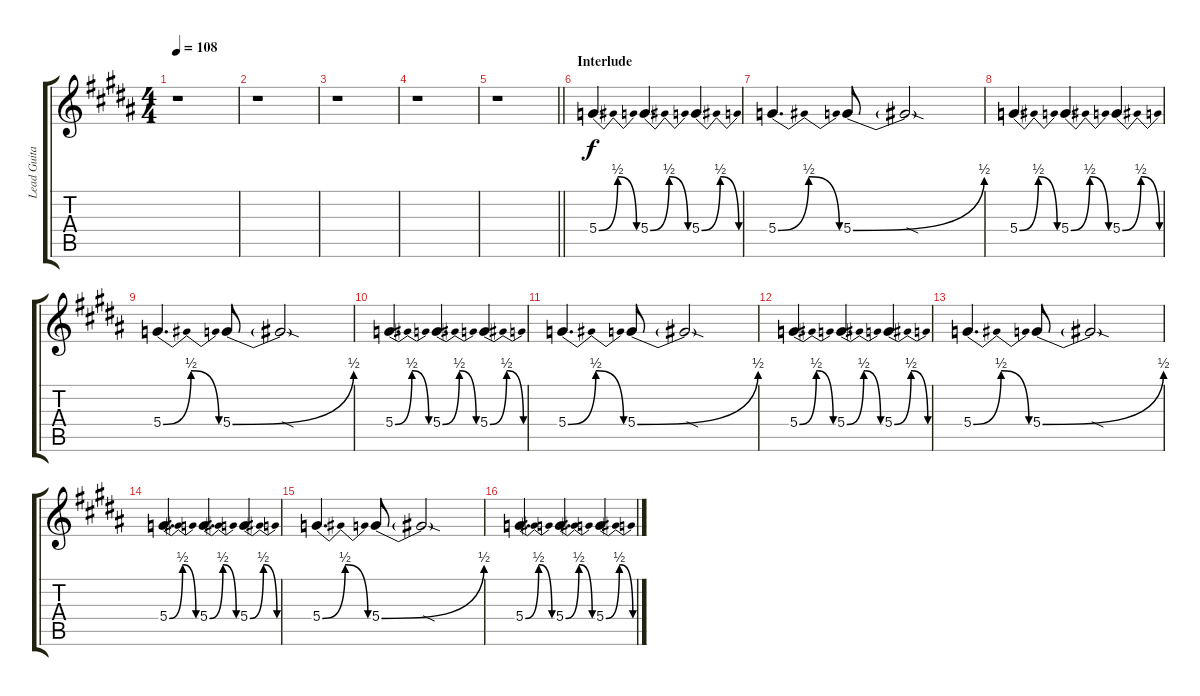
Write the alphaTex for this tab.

\track ("Lead Guitar" "Lead Guita") {instrument distortionguitar}
\staff {score tabs}
\tuning (E4 B3 G3 D3 A2 E2) {hide}
\ts (4 4)
\tempo 108
\clef g2
\ks g#minor
r.1{dy f} |
r.1 |
r.1 |
r.1 |
\barLineRight lightlight
r.1 |
\section ("" "Interlude")
5.4{be (bendrelease 0 0 15 2 25 2 60 0)}.4{d volume 4} 5.4{be (bendrelease 0 0 15 2 26 2 60 0)}.4{d} 5.4{be (bendrelease 0 0 20 2 20 2 60 0)}.4 |
5.4{be (bendrelease 0 0 15 2 25 2 60 0)}.4{d} 5.4{be (bend 0 0 60 2)}.8 5.4{sod t}.2 |
5.4{be (bendrelease 0 0 15 2 25 2 60 0)}.4{d} 5.4{be (bendrelease 0 0 15 2 26 2 60 0)}.4{d} 5.4{be (bendrelease 0 0 20 2 20 2 60 0)}.4 |
5.4{be (bendrelease 0 0 15 2 25 2 60 0)}.4{d} 5.4{be (bend 0 0 60 2)}.8 5.4{sod t}.2 |
5.4{be (bendrelease 0 0 15 2 25 2 60 0)}.4{d} 5.4{be (bendrelease 0 0 15 2 26 2 60 0)}.4{d} 5.4{be (bendrelease 0 0 20 2 20 2 60 0)}.4 |
5.4{be (bendrelease 0 0 15 2 25 2 60 0)}.4{d} 5.4{be (bend 0 0 60 2)}.8 5.4{sod t}.2 |
5.4{be (bendrelease 0 0 15 2 25 2 60 0)}.4{d} 5.4{be (bendrelease 0 0 15 2 26 2 60 0)}.4{d} 5.4{be (bendrelease 0 0 20 2 20 2 60 0)}.4 |
5.4{be (bendrelease 0 0 15 2 25 2 60 0)}.4{d} 5.4{be (bend 0 0 60 2)}.8 5.4{sod t}.2 |
5.4{be (bendrelease 0 0 15 2 25 2 60 0)}.4{d} 5.4{be (bendrelease 0 0 15 2 26 2 60 0)}.4{d} 5.4{be (bendrelease 0 0 20 2 20 2 60 0)}.4 |
5.4{be (bendrelease 0 0 15 2 25 2 60 0)}.4{d} 5.4{be (bend 0 0 60 2)}.8 5.4{sod t}.2 |
5.4{be (bendrelease 0 0 15 2 25 2 60 0)}.4{d} 5.4{be (bendrelease 0 0 15 2 26 2 60 0)}.4{d} 5.4{be (bendrelease 0 0 20 2 20 2 60 0)}.4
